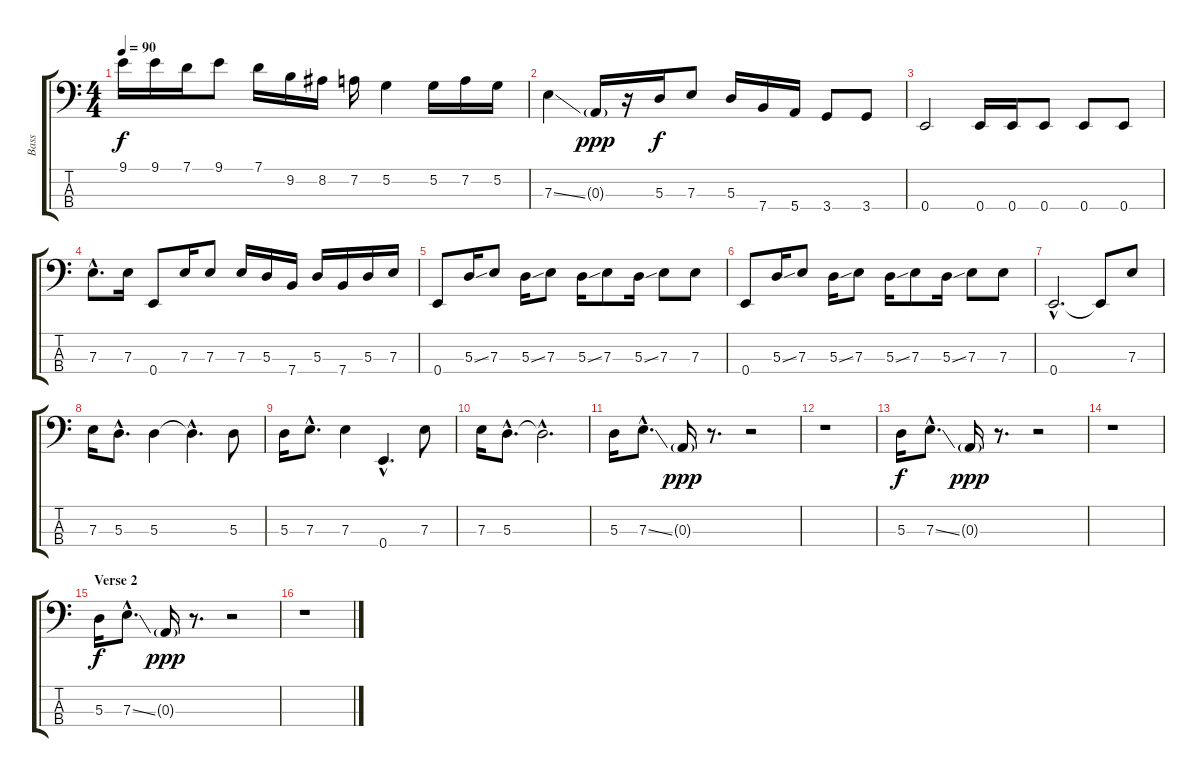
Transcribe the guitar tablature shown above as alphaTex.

\track ("Bass" "Bass") {instrument electricbasspick}
\staff {score tabs}
\tuning (G2 D2 A1 E1) {hide}
\ts (4 4)
\tempo 90
\clef f4
\ks c
9.1.16{dy f} 9.1.16 7.1.16 9.1.8 7.1.16 9.2.16 8.2.16 7.2.16 5.2.4 5.2.16 7.2.16 5.2.16 |
7.3{ss}.4 0.3{g}.16{dy ppp} r.16 5.3.16{dy f} 7.3.8 5.3.16 7.4.16 5.4.16 3.4.8 3.4.8 |
0.4.2 0.4.16 0.4.16 0.4.8 0.4.8 0.4.8 |
7.3{hac}.8{d} 7.3.16 0.4.8 7.3.16 7.3.8 7.3.16 5.3.16 7.4.16 5.3.16 7.4.16 5.3.16 7.3.16 |
0.4.8 5.3{ss}.16 7.3.8 5.3{ss}.16 7.3.8 5.3{ss}.16 7.3.8 5.3{ss}.16 7.3.8 7.3.8 |
0.4.8 5.3{ss}.16 7.3.8 5.3{ss}.16 7.3.8 5.3{ss}.16 7.3.8 5.3{ss}.16 7.3.8 7.3.8 |
0.4{hac}.2{d} 0.4{t}.8 7.3.8 |
7.3.16 5.3{hac}.8{d} 5.3.4 5.3{hac t}.4{d} 5.3.8 |
5.3.16 7.3{hac}.8{d} 7.3.4 0.4{hac}.4{d} 7.3.8 |
7.3.16 5.3{hac}.8{d} 5.3{hac t}.2{d} |
5.3.16 7.3{ss hac}.8{d} 0.3{g}.16{dy ppp} r.8{d} r.2 |
r.1 |
5.3.16{dy f} 7.3{ss hac}.8{d} 0.3{g}.16{dy ppp} r.8{d} r.2 |
r.1 |
\section ("" "Verse 2")
5.3.16{dy f} 7.3{ss hac}.8{d} 0.3{g}.16{dy ppp} r.8{d} r.2 |
r.1
